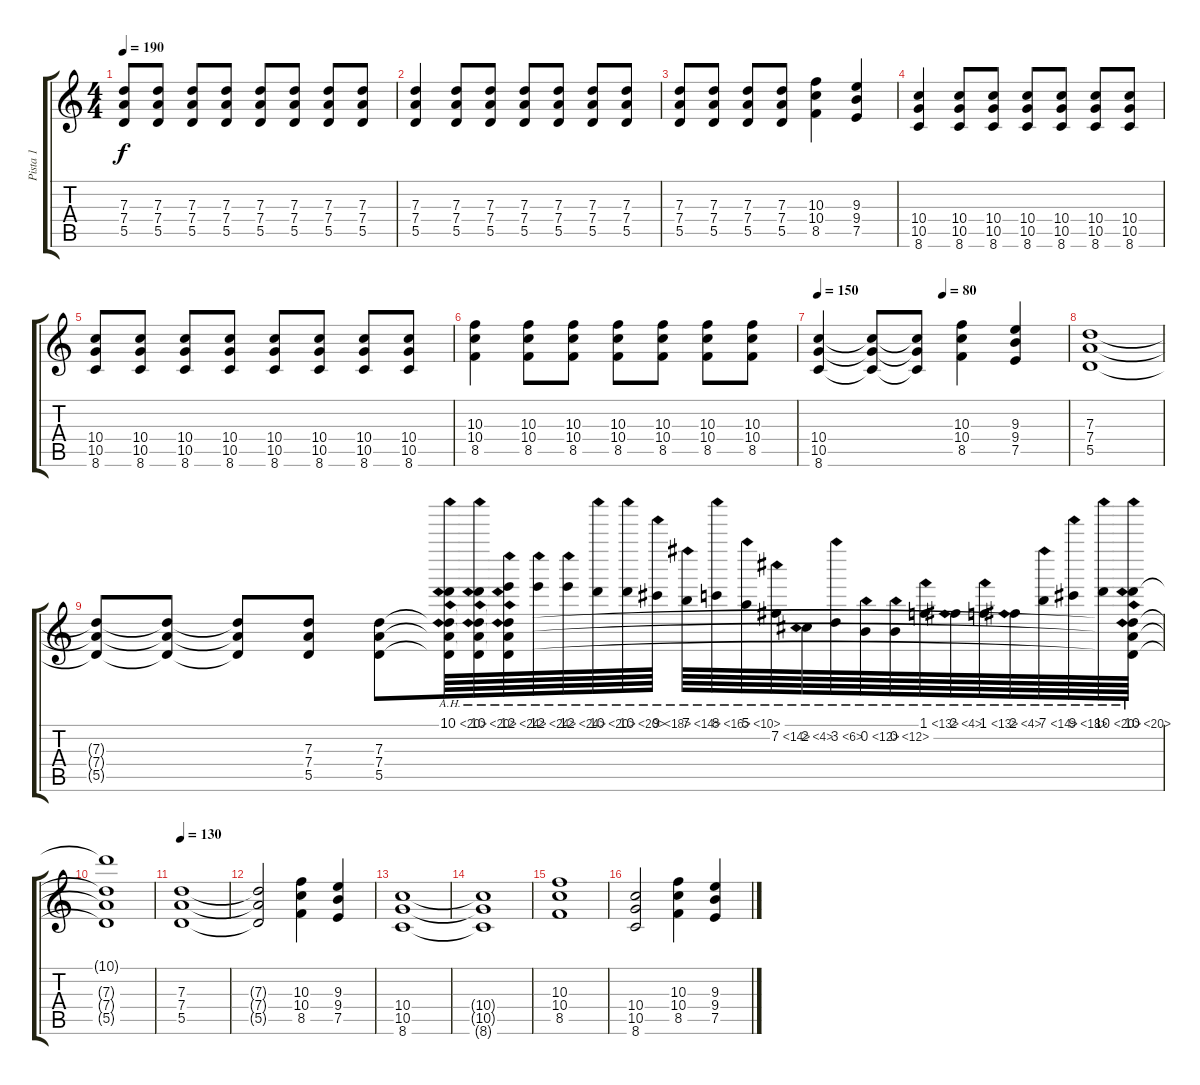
\track ("Pista 1" "Pista 1") {instrument distortionguitar}
\staff {score tabs}
\tuning (E4 B3 G3 D3 A2 E2) {hide}
\ts (4 4)
\tempo 190
\clef g2
\ks c
(7.3 7.4 5.5).8{dy f} (7.3 7.4 5.5).8 (7.3 7.4 5.5).8 (7.3 7.4 5.5).8 (7.3 7.4 5.5).8 (7.3 7.4 5.5).8 (7.3 7.4 5.5).8 (7.3 7.4 5.5).8 |
(7.3 7.4 5.5).4 (7.3 7.4 5.5).8 (7.3 7.4 5.5).8 (7.3 7.4 5.5).8 (7.3 7.4 5.5).8 (7.3 7.4 5.5).8 (7.3 7.4 5.5).8 |
(7.3 7.4 5.5).8 (7.3 7.4 5.5).8 (7.3 7.4 5.5).8 (7.3 7.4 5.5).8 (10.3 10.4 8.5).4 (9.3 9.4 7.5).4 |
(10.4 10.5 8.6).4 (10.4 10.5 8.6).8 (10.4 10.5 8.6).8 (10.4 10.5 8.6).8 (10.4 10.5 8.6).8 (10.4 10.5 8.6).8 (10.4 10.5 8.6).8 |
(10.4 10.5 8.6).8 (10.4 10.5 8.6).8 (10.4 10.5 8.6).8 (10.4 10.5 8.6).8 (10.4 10.5 8.6).8 (10.4 10.5 8.6).8 (10.4 10.5 8.6).8 (10.4 10.5 8.6).8 |
(10.3 10.4 8.5).4 (10.3 10.4 8.5).8 (10.3 10.4 8.5).8 (10.3 10.4 8.5).8 (10.3 10.4 8.5).8 (10.3 10.4 8.5).8 (10.3 10.4 8.5).8 |
\tempo 150
\tempo (80 0.5)
(10.4 10.5 8.6).4 (10.4{t} 10.5{t} 8.6{t}).8 (10.4{t} 10.5{t} 8.6{t}).8 (10.3 10.4 8.5).4 (9.3 9.4 7.5).4 |
(7.3 7.4 5.5).1 |
(7.3{t} 7.4{t} 5.5{t}).8 (7.3{t} 7.4{t} 5.5{t}).8 (7.3{t} 7.4{t} 5.5{t}).8 (7.3 7.4 5.5).8 (7.3 7.4 5.5).8 (10.1{ah 10} 7.3{ah 12 t} 7.4{ah 12 t} 5.5{ah 12 t}).64 (10.1{ah 10} 7.3{ah 12 t} 7.4{ah 12 t} 5.5{ah 12 t}).64 (12.1{ah 12} 7.3{ah 12 t} 7.4{ah 12 t} 5.5{ah 12 t}).64 12.1{ah 12}.64 12.1{ah 12}.64 10.1{ah 10}.64 10.1{ah 10}.64 9.1{ah 9}.64 7.1{ah 7}.64 8.1{ah 8}.64 5.1{ah 5}.64 7.2{ah 7}.64 2.2{ah 2}.64 3.2{ah 3}.64 0.2{ah 12}.64 0.2{ah 12}.64 1.1{ah 12}.64 2.1{ah 2}.64 1.1{ah 12}.64 2.1{ah 2}.64 7.1{ah 7}.64 9.1{ah 9}.64 10.1{ah 10}.64 (10.1{ah 10} 7.3{ah 12 t} 7.4{ah 12 t} 5.5{ah 12 t}).64 |
(10.1{t} 7.3{t} 7.4{t} 5.5{t}).1 |
\tempo 130
(7.3 7.4 5.5).1 |
(7.3{t} 7.4{t} 5.5{t}).2 (10.3 10.4 8.5).4 (9.3 9.4 7.5).4 |
(10.4 10.5 8.6).1 |
(10.4{t} 10.5{t} 8.6{t}).1 |
(10.3 10.4 8.5).1 |
(10.4 10.5 8.6).2 (10.3 10.4 8.5).4 (9.3 9.4 7.5).4
